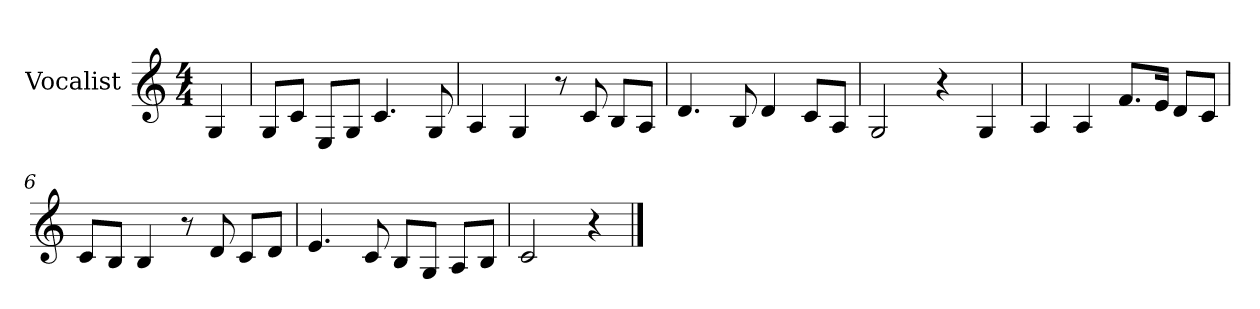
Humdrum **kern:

**kern
*part1
*staff1
*I"Vocalist
*k[]
*C:
*M4/4
=
4G
=1
8GL
8cJ
8EL
8GJ
4.c
8G
=2
4A
4G
8r
8c
8BL
8AJ
=3
4.d
8B
4d
8cL
8AJ
=4
2G
4r
4G
=5
4A
4A
8.fL
16eJk
8dL
8cJ
=6
8cL
8BJ
4B
8r
8d
8cL
8dJ
=7
4.e
8c
8BL
8GJ
8AL
8BJ
=8
2c
4r
==
*-
